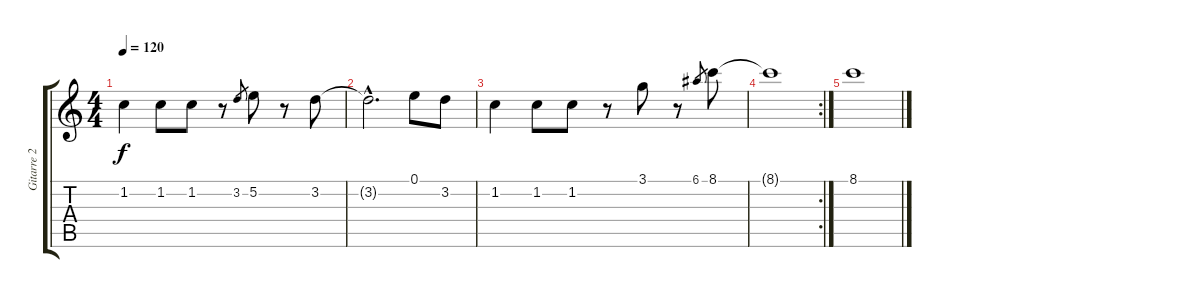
\track ("Gitarre 2" "Gitarre 2") {instrument acousticguitarnylon}
\staff {score tabs}
\tuning (E4 B3 G3 D3 A2 E2) {hide}
\ts (4 4)
\tempo 120
\clef g2
\ks c
1.2.4{dy f} 1.2.8 1.2.8 r.8 3.2.8{gr} 5.2.8 r.8 3.2.8 |
3.2{hac t}.2{d} 0.1.8 3.2.8 |
1.2.4 1.2.8 1.2.8 r.8 3.1.8 r.8 6.1.8{gr} 8.1.8 |
\rc 2
8.1{t}.1 |
8.1.1
